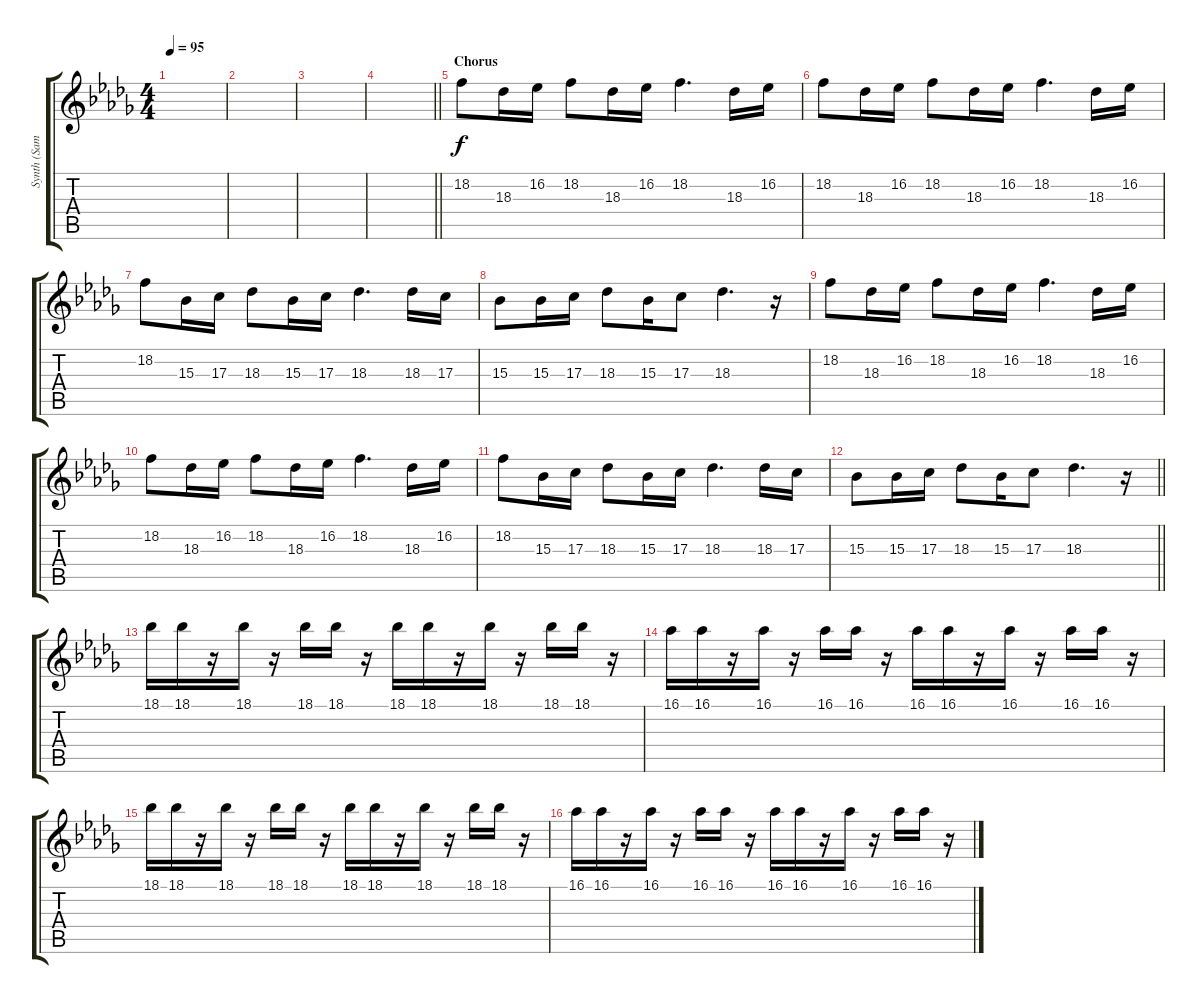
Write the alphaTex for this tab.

\track ("Synth (Samples)" "Synth (Sam") {instrument lead2sawtooth}
\staff {score tabs}
\tuning (E4 B3 G3 D3 A2 E2) {hide}
\ts (4 4)
\tempo 95
\clef g2
\ks db
|
|
|
\barLineRight lightlight
|
\section ("" "Chorus")
18.2.8 18.3.16 16.2.16 18.2.8 18.3.16 16.2.16 18.2.4{d} 18.3.16 16.2.16 |
18.2.8 18.3.16 16.2.16 18.2.8 18.3.16 16.2.16 18.2.4{d} 18.3.16 16.2.16 |
18.2.8 15.3.16 17.3.16 18.3.8 15.3.16 17.3.16 18.3.4{d} 18.3.16 17.3.16 |
15.3.8 15.3.16 17.3.16 18.3.8 15.3.16 17.3.8 18.3.4{d} r.16 |
18.2.8 18.3.16 16.2.16 18.2.8 18.3.16 16.2.16 18.2.4{d} 18.3.16 16.2.16 |
18.2.8 18.3.16 16.2.16 18.2.8 18.3.16 16.2.16 18.2.4{d} 18.3.16 16.2.16 |
18.2.8 15.3.16 17.3.16 18.3.8 15.3.16 17.3.16 18.3.4{d} 18.3.16 17.3.16 |
\barLineRight lightlight
15.3.8 15.3.16 17.3.16 18.3.8 15.3.16 17.3.8 18.3.4{d} r.16 |
18.1.16{volume 10} 18.1.16 r.16 18.1.16 r.16 18.1.16 18.1.16 r.16 18.1.16 18.1.16 r.16 18.1.16 r.16 18.1.16 18.1.16 r.16 |
16.1.16 16.1.16 r.16 16.1.16 r.16 16.1.16 16.1.16 r.16 16.1.16 16.1.16 r.16 16.1.16 r.16 16.1.16 16.1.16 r.16 |
18.1.16 18.1.16 r.16 18.1.16 r.16 18.1.16 18.1.16 r.16 18.1.16 18.1.16 r.16 18.1.16 r.16 18.1.16 18.1.16 r.16 |
16.1.16 16.1.16 r.16 16.1.16 r.16 16.1.16 16.1.16 r.16 16.1.16 16.1.16 r.16 16.1.16 r.16 16.1.16 16.1.16 r.16
